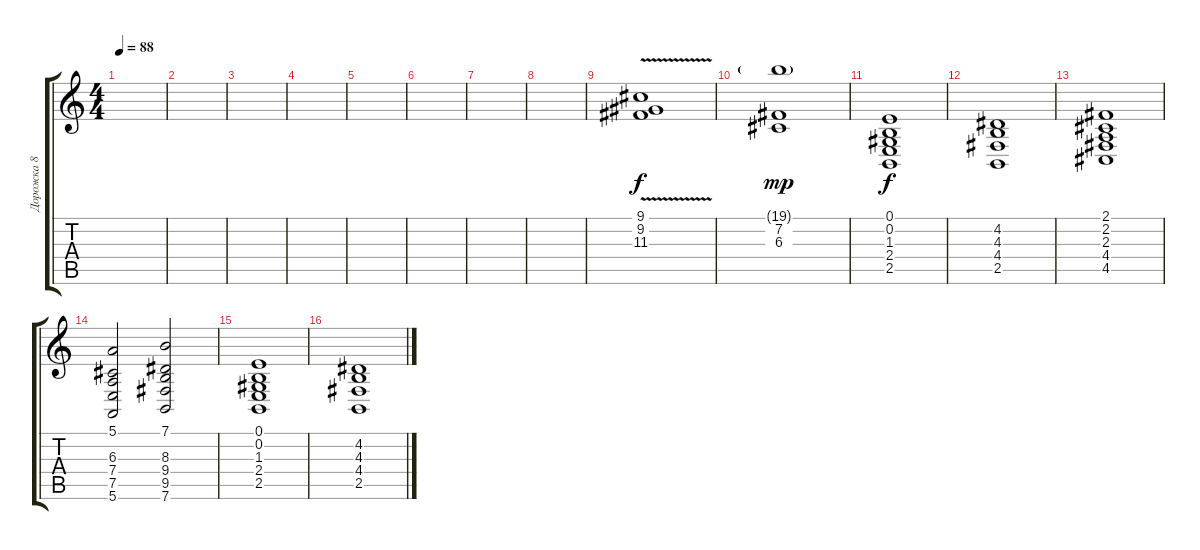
\track ("Дорожка 8" "Дорожка 8") {instrument stringensemble1}
\staff {score tabs}
\tuning (E4 B3 G3 D3 A2 E2) {hide}
\ts (4 4)
\tempo 88
\clef g2
\ks c
|
|
|
|
|
|
|
|
(9.1{v} 9.2{v} 11.3{v}).1 |
(19.1{g} 7.2 6.3).1{dy mp} |
(0.1 0.2 1.3 2.4 2.5).1{dy f} |
(4.2 4.3 4.4 2.5).1 |
(2.1 2.2 2.3 4.4 4.5).1 |
(5.1 6.3 7.4 7.5 5.6).2 (7.1 8.3 9.4 9.5 7.6).2 |
(0.1 0.2 1.3 2.4 2.5).1 |
(4.2 4.3 4.4 2.5).1
